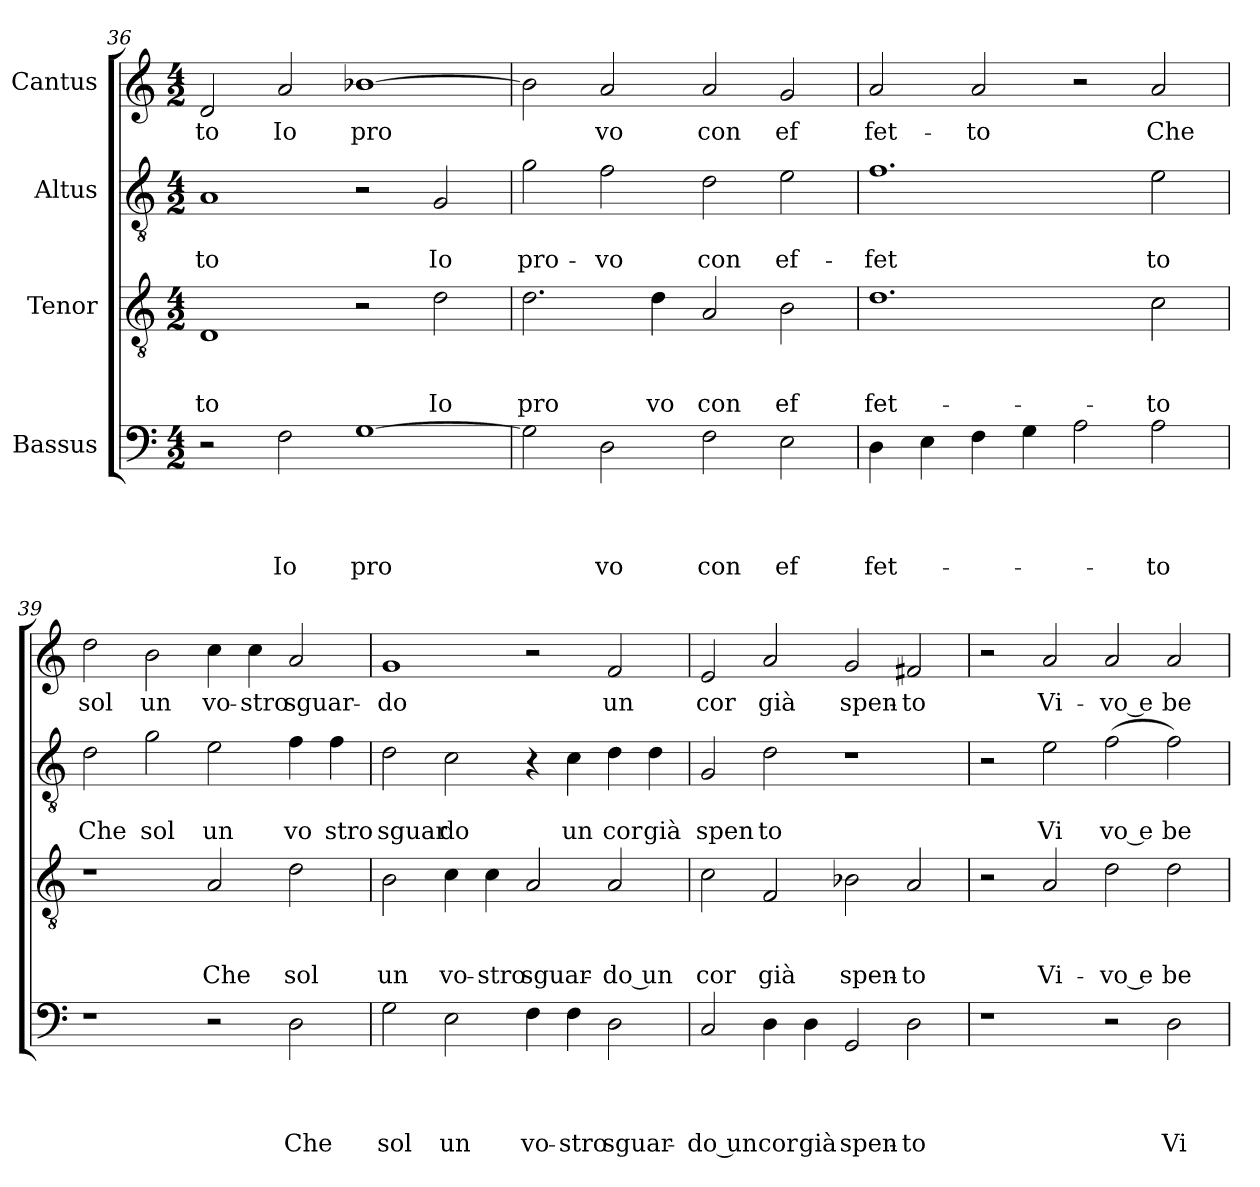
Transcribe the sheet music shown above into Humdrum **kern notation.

**kern	**text	**text	**text	**text	**kern	**text	**text	**text	**kern	**text	**text	**kern	**text
*part4	*part4	*part4	*part4	*part4	*part3	*part3	*part3	*part3	*part2	*part2	*part2	*part1	*part1
*staff4	*staff4	*staff4	*staff4	*staff4	*staff3	*staff3	*staff3	*staff3	*staff2	*staff2	*staff2	*staff1	*staff1
*I"Bassus	*	*	*	*	*I"Tenor	*	*	*	*I"Altus	*	*	*I"Cantus	*
*clefF4	*	*	*	*	*clefGv2	*	*	*	*clefGv2	*	*	*clefG2	*
*k[]	*	*	*	*	*k[]	*	*	*	*k[]	*	*	*k[]	*
*C:	*	*	*	*	*C:	*	*	*	*C:	*	*	*C:	*
*M4/2	*	*	*	*	*M4/2	*	*	*	*M4/2	*	*	*M4/2	*
=36	=36	=36	=36	=36	=36	=36	=36	=36	=36	=36	=36	=36	=36
!	!	!	!	!	!	!	!	!LO:LY:b	!	!	!LO:LY:b	!	!LO:LY:b
2r	.	.	.	.	1D	.	.	to	1A	.	-to	2d/	to
!	!	!	!	!LO:LY:b	!	!	!	!	!	!	!	!	!LO:LY:b
2F\	.	.	.	Io	.	.	.	.	.	.	.	2a/	Io
!	!	!	!	!LO:LY:b	!	!	!	!	!	!	!	!	!LO:LY:b
[>1G	.	.	.	pro	2r	.	.	.	2r	.	.	[>1b-X	pro
!	!	!	!	!	!	!	!	!LO:LY:b	!	!	!LO:LY:b	!	!
.	.	.	.	.	2d\	.	.	Io	2G/	.	Io	.	.
=37	=37	=37	=37	=37	=37	=37	=37	=37	=37	=37	=37	=37	=37
!	!	!	!	!	!	!	!	!LO:LY:b	!	!	!LO:LY:b	!	!
2G\]	.	.	.	.	2.d\	.	.	pro	2g\	.	pro-	2b-\]	.
!	!	!	!	!LO:LY:b	!	!	!	!	!	!	!LO:LY:b	!	!LO:LY:b
2D\	.	.	.	vo	.	.	.	.	2f\	.	-vo	2a/	vo
!	!	!	!	!	!	!	!	!LO:LY:b	!	!	!	!	!
.	.	.	.	.	4d\	.	.	vo	.	.	.	.	.
!	!	!	!	!LO:LY:b	!	!	!	!LO:LY:b	!	!	!LO:LY:b	!	!LO:LY:b
2F\	.	.	.	con	2A/	.	.	con	2d\	.	con	2a/	con
!	!	!	!	!LO:LY:b	!	!	!	!LO:LY:b	!	!	!LO:LY:b	!	!LO:LY:b
2E\	.	.	.	ef	2B\	.	.	ef	2e\	.	ef-	2g/	ef
!!LO:LB:g=z
=38	=38	=38	=38	=38	=38	=38	=38	=38	=38	=38	=38	=38	=38
!	!	!	!	!LO:LY:b	!	!	!	!LO:LY:b	!	!	!LO:LY:b	!	!LO:LY:b
4D\	.	.	.	fet-	1.d	.	.	fet-	1.f	.	-fet	2a/	fet-
4E\	.	.	.	.	.	.	.	.	.	.	.	.	.
!	!	!	!	!	!	!	!	!	!	!	!	!	!LO:LY:b
4F\	.	.	.	.	.	.	.	.	.	.	.	2a/	-to
4G\	.	.	.	.	.	.	.	.	.	.	.	.	.
2A\	.	.	.	.	.	.	.	.	.	.	.	2r	.
!	!	!	!	!LO:LY:b	!	!	!	!LO:LY:b	!	!	!LO:LY:b	!	!LO:LY:b
2A\	.	.	.	-to	2c\	.	.	-to	2e\	.	to	2a/	Che
=39	=39	=39	=39	=39	=39	=39	=39	=39	=39	=39	=39	=39	=39
!	!	!	!	!	!	!	!	!	!	!	!LO:LY:b	!	!LO:LY:b
1r	.	.	.	.	1r	.	.	.	2d\	.	Che	2dd\	sol
!	!	!	!	!	!	!	!	!	!	!	!LO:LY:b	!	!LO:LY:b
.	.	.	.	.	.	.	.	.	2g\	.	sol	2b\	un
!	!	!	!	!	!	!	!	!LO:LY:b	!	!	!LO:LY:b	!	!LO:LY:b
2r	.	.	.	.	2A/	.	.	Che	2e\	.	un	4cc\	vo-
!	!	!	!	!	!	!	!	!	!	!	!	!	!LO:LY:b
.	.	.	.	.	.	.	.	.	.	.	.	4cc\	-stro
!	!	!	!	!LO:LY:b	!	!	!	!LO:LY:b	!	!	!LO:LY:b	!	!LO:LY:b
2D\	.	.	.	Che	2d\	.	.	sol	4f\	.	vo	2a/	sguar-
!	!	!	!	!	!	!	!	!	!	!	!LO:LY:b	!	!
.	.	.	.	.	.	.	.	.	4f\	.	stro	.	.
=40	=40	=40	=40	=40	=40	=40	=40	=40	=40	=40	=40	=40	=40
!	!	!	!	!LO:LY:b	!	!	!	!LO:LY:b	!	!	!LO:LY:b	!	!LO:LY:b
2G\	.	.	.	sol	2B\	.	.	un	2d\	.	sguar	1g	-do
!	!	!	!	!LO:LY:b	!	!	!	!LO:LY:b	!	!	!LO:LY:b	!	!
2E\	.	.	.	un	4c\	.	.	vo-	2c\	.	do	.	.
!	!	!	!	!	!	!	!	!LO:LY:b	!	!	!	!	!
.	.	.	.	.	4c\	.	.	-stro	.	.	.	.	.
!	!	!	!	!LO:LY:b	!	!	!	!LO:LY:b	!	!	!	!	!
4F\	.	.	.	vo-	2A/	.	.	sguar-	4r	.	.	2r	.
!	!	!	!	!LO:LY:b	!	!	!	!	!	!	!LO:LY:b	!	!
4F\	.	.	.	-stro	.	.	.	.	4c\	.	un	.	.
!	!	!	!	!LO:LY:b	!	!	!	!LO:LY:b:rj	!	!	!LO:LY:b	!	!LO:LY:b
2D\	.	.	.	sguar-	2A/	.	.	-do un	4d\	.	cor	2f/	un
!	!	!	!	!	!	!	!	!	!	!	!LO:LY:b	!	!
.	.	.	.	.	.	.	.	.	4d\	.	già	.	.
=41	=41	=41	=41	=41	=41	=41	=41	=41	=41	=41	=41	=41	=41
!	!	!	!	!LO:LY:b:rj	!	!	!	!LO:LY:b	!	!	!LO:LY:b	!	!LO:LY:b
2C/	.	.	.	-do un	2c\	.	.	cor	2G/	.	spen	2e/	cor
!	!	!	!	!LO:LY:b	!	!	!	!LO:LY:b	!	!	!LO:LY:b	!	!LO:LY:b
4D\	.	.	.	cor	2F/	.	.	già	2d\	.	to	2a/	già
!	!	!	!	!LO:LY:b	!	!	!	!	!	!	!	!	!
4D\	.	.	.	già	.	.	.	.	.	.	.	.	.
!	!	!	!	!LO:LY:b	!	!	!	!LO:LY:b	!	!	!	!	!LO:LY:b
2GG/	.	.	.	spen-	2B-\	.	.	spen-	1r	.	.	2g/	spen-
!	!	!	!	!LO:LY:b	!	!	!	!LO:LY:b	!	!	!	!	!LO:LY:b
2D\	.	.	.	-to	2A/	.	.	-to	.	.	.	2f#X/	-to
=42	=42	=42	=42	=42	=42	=42	=42	=42	=42	=42	=42	=42	=42
1r	.	.	.	.	2r	.	.	.	2r	.	.	2r	.
!	!	!	!	!	!	!	!	!LO:LY:b	!	!	!LO:LY:b	!	!LO:LY:b
.	.	.	.	.	2A/	.	.	Vi-	2e\	.	Vi	2a/	Vi-
!	!	!	!	!	!	!	!	!LO:LY:b:rj	!	!	!LO:LY:b:rj	!	!LO:LY:b:rj
2r	.	.	.	.	2d\	.	.	-vo e	(<2f\	.	vo e	2a/	-vo e
!	!	!	!	!LO:LY:b	!	!	!	!LO:LY:b	!	!	!LO:LY:b	!	!LO:LY:b
2D\	.	.	.	Vi-	2d\	.	.	be-	2f\)	.	be	2a/	be-
=	=	=	=	=	=	=	=	=	=	=	=	=	=
*-	*-	*-	*-	*-	*-	*-	*-	*-	*-	*-	*-	*-	*-
